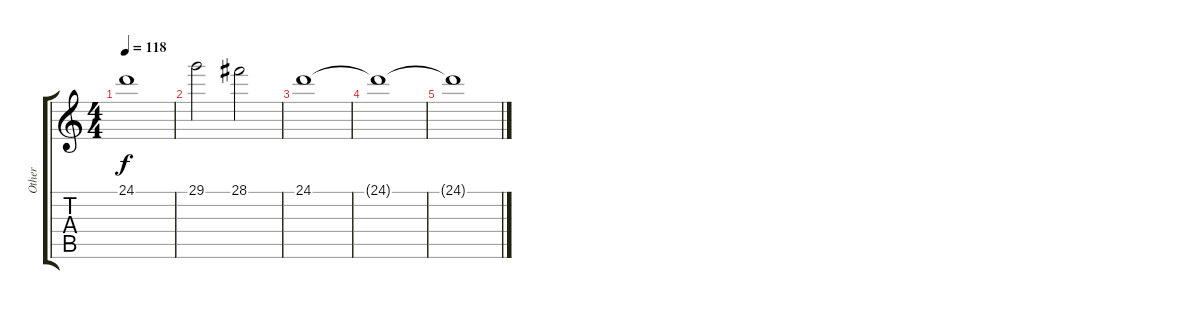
\track ("Other" "Other") {instrument vibraphone}
\staff {score tabs}
\tuning (D4 A3 F3 C3 G2 C2) {hide}
\ts (4 4)
\tempo 118
\clef g2
\ks c
24.1.1{dy f} |
29.1.2 28.1.2 |
24.1.1 |
24.1{t}.1 |
24.1{t}.1
